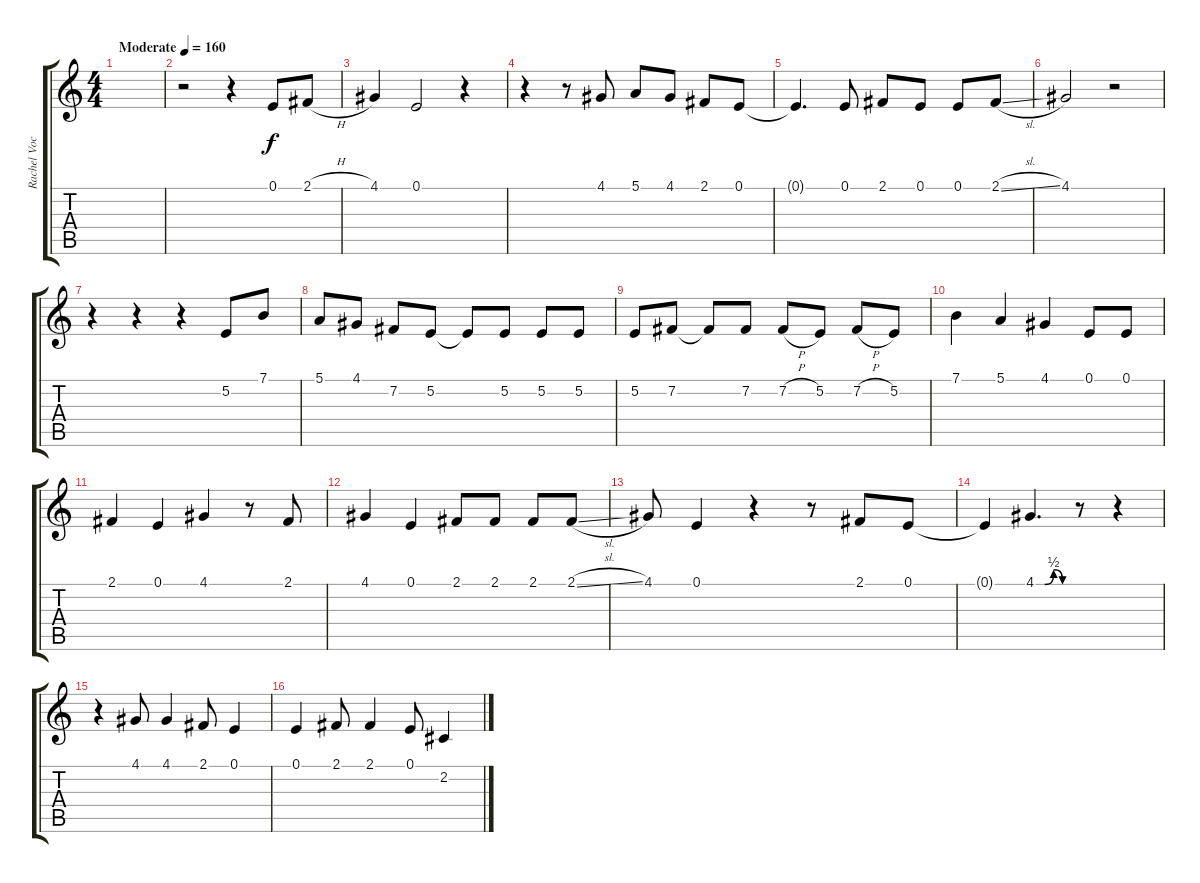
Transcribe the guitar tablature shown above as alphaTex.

\track ("Rachel Vocals" "Rachel Voc") {instrument altosax}
\staff {score tabs}
\tuning (E4 B3 G3 D3 A2 E2) {hide}
\ts (4 4)
\tempo (160 "Moderate")
\clef g2
\ks c
|
r.2 r.4 0.1.8 2.1{h}.8 |
4.1.4 0.1.2 r.4 |
r.4 r.8 4.1.8 5.1.8 4.1.8 2.1.8 0.1.8 |
0.1{t}.4{d} 0.1.8 2.1.8 0.1.8 0.1.8 2.1{sl}.8 |
4.1.2 r.2 |
r.4 r.4 r.4 5.2.8 7.1.8 |
5.1.8 4.1.8 7.2.8 5.2.8 5.2{t}.8 5.2.8 5.2.8 5.2.8 |
5.2.8 7.2.8 7.2{t}.8 7.2.8 7.2{h}.8 5.2.8 7.2{h}.8 5.2.8 |
7.1.4 5.1.4 4.1.4 0.1.8 0.1.8 |
2.1.4 0.1.4 4.1.4 r.8 2.1.8 |
4.1.4 0.1.4 2.1.8 2.1.8 2.1.8 2.1{sl}.8 |
4.1.8 0.1.4 r.4 r.8 2.1.8 0.1.8 |
0.1{t}.4 4.1{be (custom 0 0 15 0 30 2 45 0 60 0)}.4{d} r.8 r.4 |
r.4 4.1.8 4.1.4 2.1.8 0.1.4 |
0.1.4 2.1.8 2.1.4 0.1.8 2.2.4
